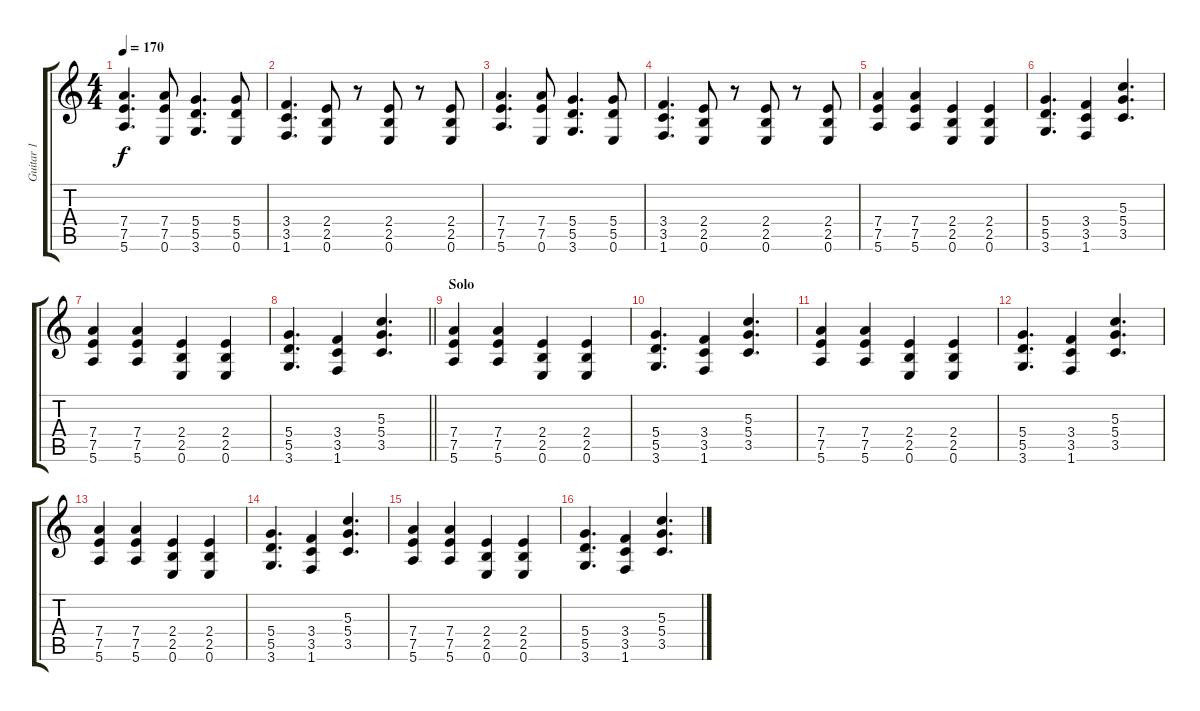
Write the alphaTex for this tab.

\track ("Guitar 1" "Guitar 1") {solo instrument distortionguitar}
\staff {score tabs}
\tuning (E4 B3 G3 D3 A2 E2) {hide}
\ts (4 4)
\tempo 170
\clef g2
\ks c
(7.4 7.5 5.6).4{d dy f} (7.4 7.5 0.6).8 (5.4 5.5 3.6).4{d} (5.4 5.5 0.6).8 |
(3.4 3.5 1.6).4{d} (2.4 2.5 0.6).8 r.8 (2.4 2.5 0.6).8 r.8 (2.4 2.5 0.6).8 |
(7.4 7.5 5.6).4{d} (7.4 7.5 0.6).8 (5.4 5.5 3.6).4{d} (5.4 5.5 0.6).8 |
(3.4 3.5 1.6).4{d} (2.4 2.5 0.6).8 r.8 (2.4 2.5 0.6).8 r.8 (2.4 2.5 0.6).8 |
(7.4 7.5 5.6).4 (7.4 7.5 5.6).4 (2.4 2.5 0.6).4 (2.4 2.5 0.6).4 |
(5.4 5.5 3.6).4{d} (3.4 3.5 1.6).4 (5.3 5.4 3.5).4{d} |
(7.4 7.5 5.6).4 (7.4 7.5 5.6).4 (2.4 2.5 0.6).4 (2.4 2.5 0.6).4 |
\barLineRight lightlight
(5.4 5.5 3.6).4{d} (3.4 3.5 1.6).4 (5.3 5.4 3.5).4{d} |
\section ("" "Solo")
(7.4 7.5 5.6).4 (7.4 7.5 5.6).4 (2.4 2.5 0.6).4 (2.4 2.5 0.6).4 |
(5.4 5.5 3.6).4{d} (3.4 3.5 1.6).4 (5.3 5.4 3.5).4{d} |
(7.4 7.5 5.6).4 (7.4 7.5 5.6).4 (2.4 2.5 0.6).4 (2.4 2.5 0.6).4 |
(5.4 5.5 3.6).4{d} (3.4 3.5 1.6).4 (5.3 5.4 3.5).4{d} |
(7.4 7.5 5.6).4 (7.4 7.5 5.6).4 (2.4 2.5 0.6).4 (2.4 2.5 0.6).4 |
(5.4 5.5 3.6).4{d} (3.4 3.5 1.6).4 (5.3 5.4 3.5).4{d} |
(7.4 7.5 5.6).4 (7.4 7.5 5.6).4 (2.4 2.5 0.6).4 (2.4 2.5 0.6).4 |
(5.4 5.5 3.6).4{d} (3.4 3.5 1.6).4 (5.3 5.4 3.5).4{d}
